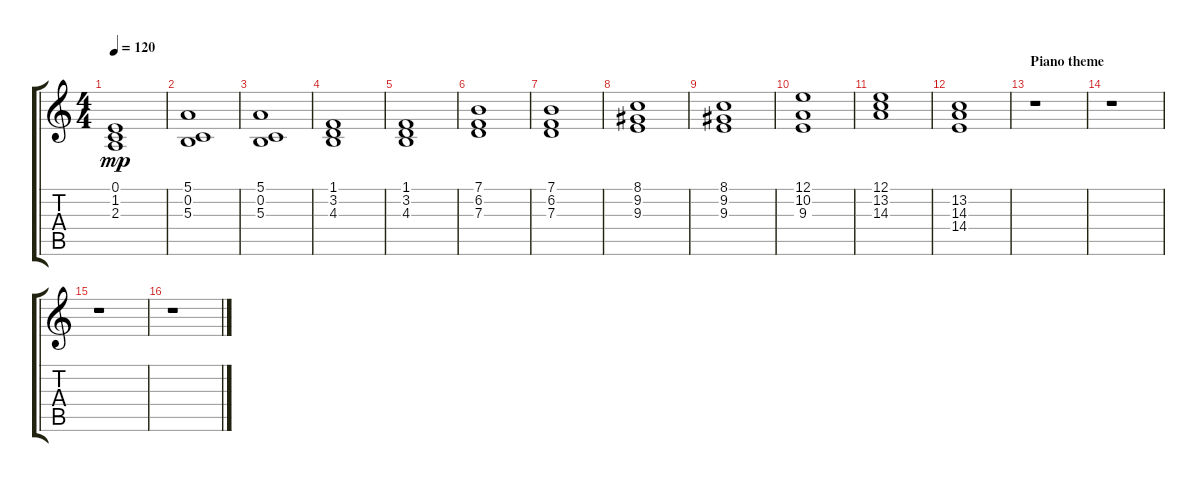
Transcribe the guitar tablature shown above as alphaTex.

\track "" {instrument choiraahs}
\staff {score tabs}
\tuning (E4 B3 G3 D3 A2 E2) {hide}
\ts (4 4)
\tempo 120
\clef g2
\ks c
(0.1 1.2 2.3).1{dy mp} |
(5.1 0.2 5.3).1 |
(5.1 0.2 5.3).1 |
(1.1 3.2 4.3).1 |
(1.1 3.2 4.3).1 |
(7.1 6.2 7.3).1 |
(7.1 6.2 7.3).1 |
(8.1 9.2 9.3).1 |
(8.1 9.2 9.3).1 |
(12.1 10.2 9.3).1 |
(12.1 13.2 14.3).1 |
(13.2 14.3 14.4).1 |
\section ("" "Piano theme")
r.1 |
r.1 |
r.1 |
r.1
